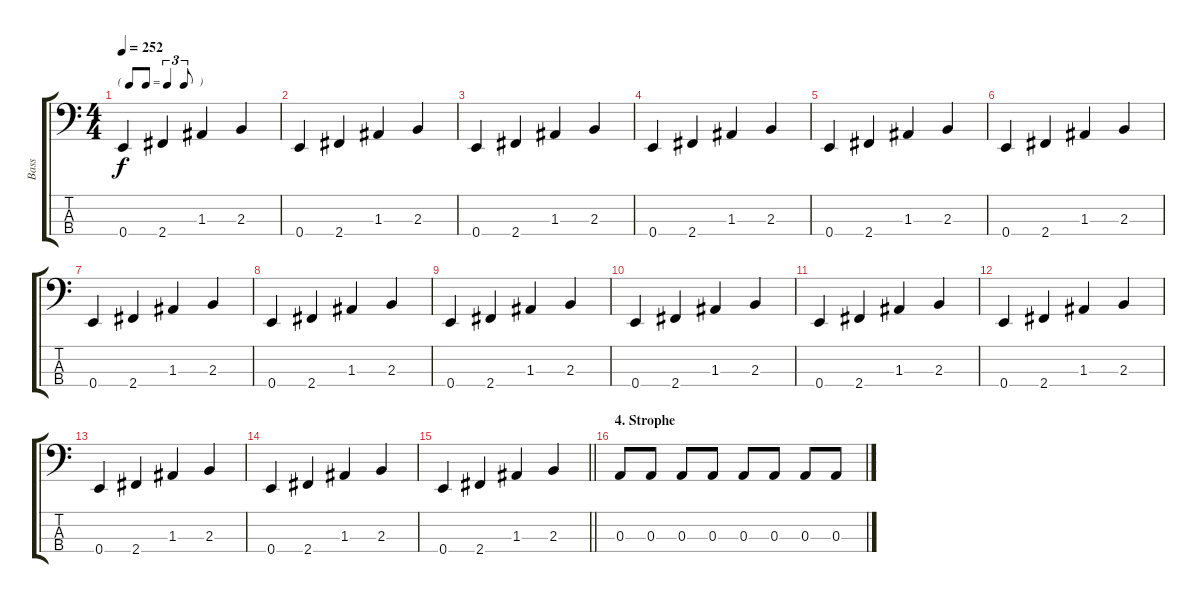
\track ("Bass" "Bass") {instrument slapbass1}
\staff {score tabs}
\tuning (G2 D2 A1 E1) {hide}
\ts (4 4)
\tf triplet8th
\tempo 252
\clef f4
\ks c
0.4.4{dy f} 2.4.4 1.3.4 2.3.4 |
0.4.4 2.4.4 1.3.4 2.3.4 |
0.4.4 2.4.4 1.3.4 2.3.4 |
0.4.4{volume 8} 2.4.4 1.3.4 2.3.4 |
0.4.4 2.4.4 1.3.4 2.3.4 |
0.4.4 2.4.4 1.3.4 2.3.4 |
0.4.4 2.4.4 1.3.4 2.3.4 |
0.4.4{volume 9} 2.4.4 1.3.4 2.3.4 |
0.4.4 2.4.4 1.3.4 2.3.4 |
0.4.4 2.4.4 1.3.4 2.3.4 |
0.4.4 2.4.4 1.3.4 2.3.4 |
0.4.4{volume 8} 2.4.4 1.3.4 2.3.4 |
0.4.4 2.4.4 1.3.4 2.3.4 |
0.4.4 2.4.4 1.3.4 2.3.4 |
\barLineRight lightlight
0.4.4 2.4.4 1.3.4 2.3.4 |
\section ("" "4. Strophe")
0.3.8{volume 8} 0.3.8 0.3.8 0.3.8 0.3.8 0.3.8 0.3.8 0.3.8
